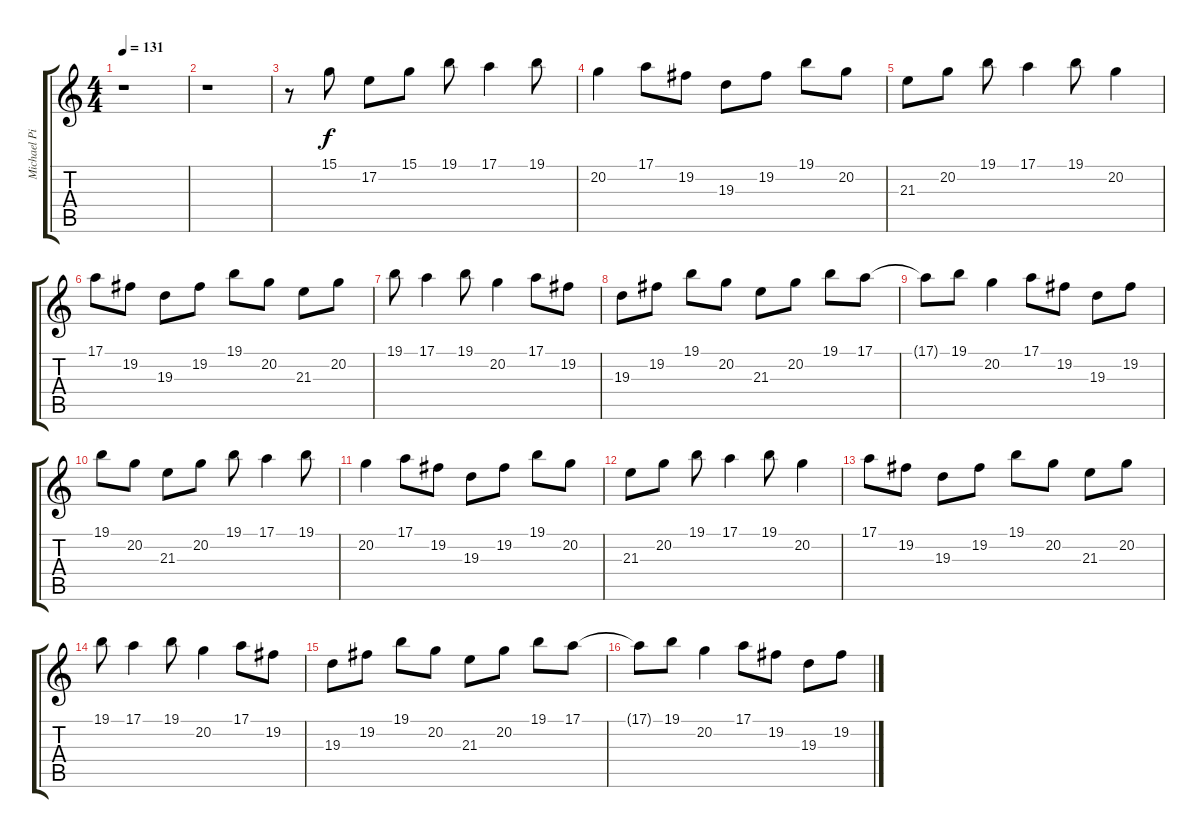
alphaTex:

\track ("Michael Pinnella (piano)" "Michael Pi") {instrument electricgrandpiano}
\staff {score tabs}
\tuning (E4 B3 G3 D3 A2 E2) {hide}
\ts (4 4)
\tempo 131
\clef g2
\ks c
r.1{dy f} |
r.1 |
r.8 15.1.8 17.2.8 15.1.8 19.1.8 17.1.4 19.1.8 |
20.2.4 17.1.8 19.2.8 19.3.8 19.2.8 19.1.8 20.2.8 |
21.3.8 20.2.8 19.1.8 17.1.4 19.1.8 20.2.4 |
17.1.8 19.2.8 19.3.8 19.2.8 19.1.8 20.2.8 21.3.8 20.2.8 |
19.1.8 17.1.4 19.1.8 20.2.4 17.1.8 19.2.8 |
19.3.8 19.2.8 19.1.8 20.2.8 21.3.8 20.2.8 19.1.8 17.1.8 |
17.1{t}.8 19.1.8 20.2.4 17.1.8 19.2.8 19.3.8 19.2.8 |
19.1.8 20.2.8 21.3.8 20.2.8 19.1.8 17.1.4 19.1.8 |
20.2.4 17.1.8 19.2.8 19.3.8 19.2.8 19.1.8 20.2.8 |
21.3.8 20.2.8 19.1.8 17.1.4 19.1.8 20.2.4 |
17.1.8 19.2.8 19.3.8 19.2.8 19.1.8 20.2.8 21.3.8 20.2.8 |
19.1.8 17.1.4 19.1.8 20.2.4 17.1.8 19.2.8 |
19.3.8 19.2.8 19.1.8 20.2.8 21.3.8 20.2.8 19.1.8 17.1.8 |
17.1{t}.8 19.1.8 20.2.4 17.1.8 19.2.8 19.3.8 19.2.8
